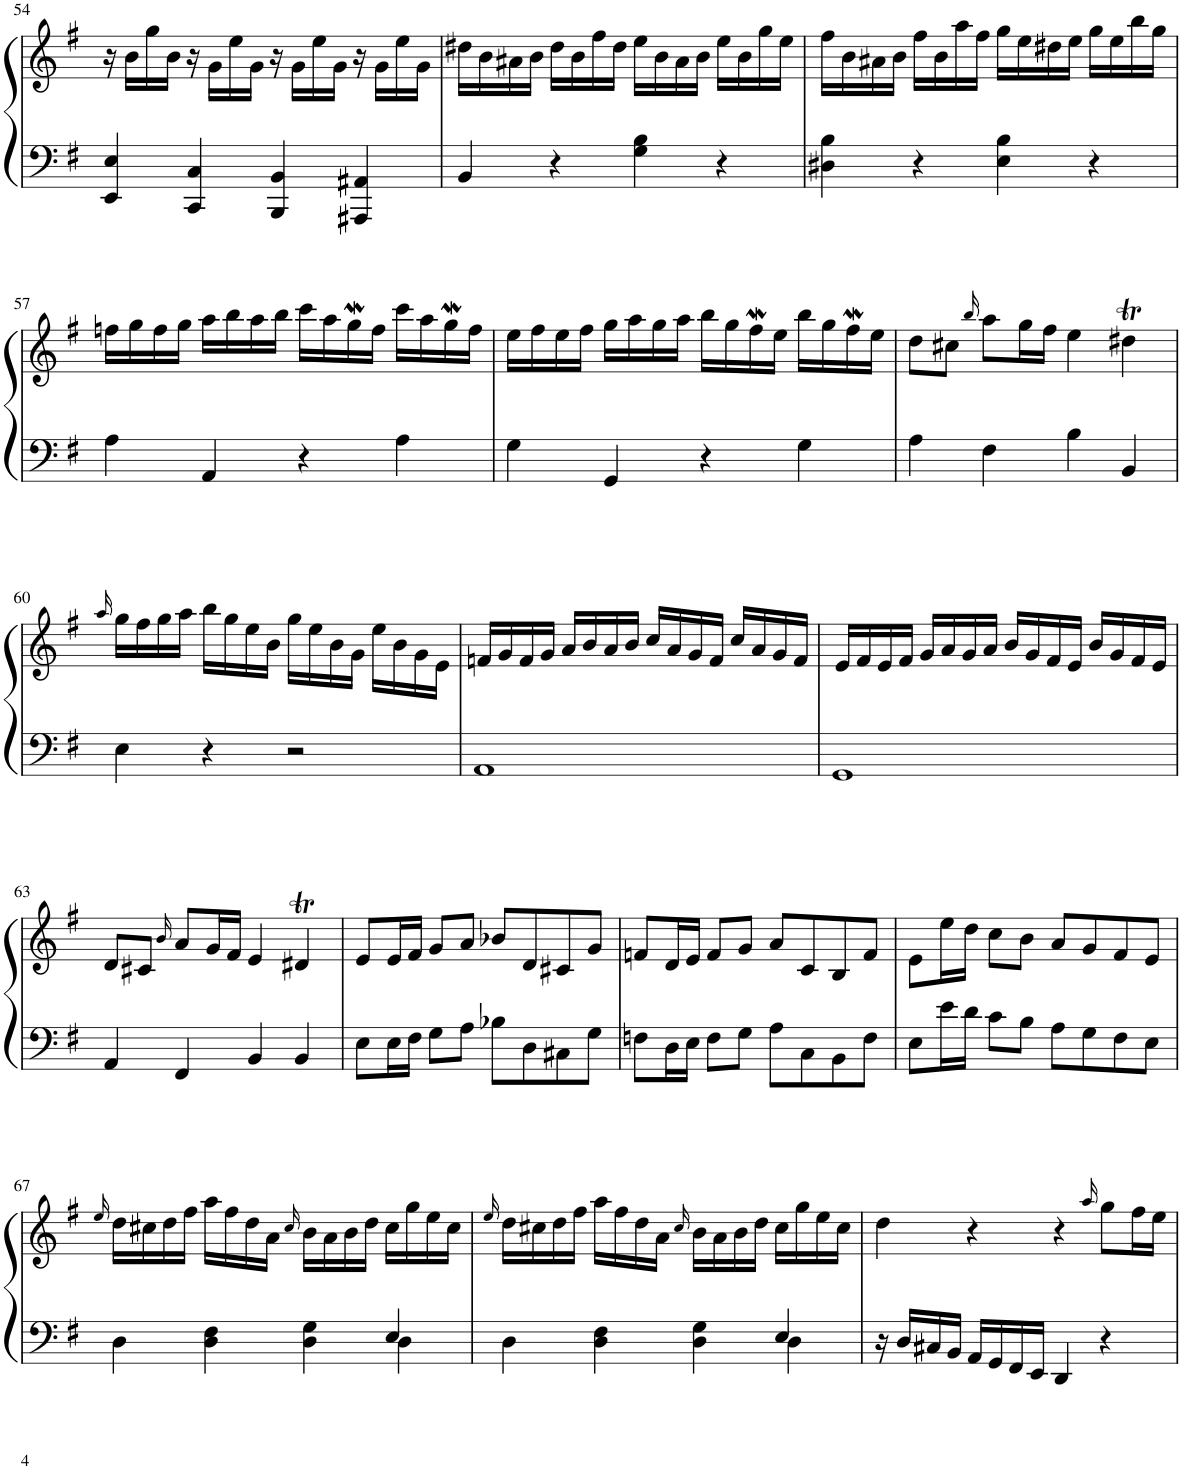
**kern	**kern
*part1	*part1
*staff2	*staff1
*I"Piano	*
*I'Pno.	*
!!LO:PB:g=z
*clefF4	*clefG2
*k[f#]	*k[f#]
*M4/4	*M4/4
*met(c)	*met(c)
=54	=54
4EE/ 4E/	16r
.	16b\LL
.	16gg\
.	16b\JJ
4CC/ 4C/	16r
.	16g\LL
.	16ee\
.	16g\JJ
4BBB/ 4BB/	16r
.	16g\LL
.	16ee\
.	16g\JJ
4AAA#X/ 4AA#X/	16r
.	16g\LL
.	16ee\
.	16g\JJ
=55	=55
4BB/	16dd#X\LL
.	16b\
.	16a#X\
.	16b\JJ
4r	16dd#\LL
.	16b\
.	16ff#\
.	16dd#\JJ
4G\ 4B\	16ee\LL
.	16b\
.	16a#\
.	16b\JJ
4r	16ee\LL
.	16b\
.	16gg\
.	16ee\JJ
=56	=56
4D#X\ 4B\	16ff#\LL
.	16b\
.	16a#X\
.	16b\JJ
4r	16ff#\LL
.	16b\
.	16aa\
.	16ff#\JJ
4E\ 4B\	16gg\LL
.	16ee\
.	16dd#X\
.	16ee\JJ
4r	16gg\LL
.	16ee\
.	16bb\
.	16gg\JJ
!!LO:LB:g=z
=57	=57
4A\	16ffn\LL
.	16gg\
.	16ff\
.	16gg\JJ
4AA/	16aa\LL
.	16bb\
.	16aa\
.	16bb\JJ
4r	16ccc\LL
.	16aa\
.	16ggw\
.	16ff\JJ
4A\	16ccc\LL
.	16aa\
.	16ggw\
.	16ff\JJ
=58	=58
4G\	16ee\LL
.	16ff#\
.	16ee\
.	16ff#\JJ
4GG/	16gg\LL
.	16aa\
.	16gg\
.	16aa\JJ
4r	16bb\LL
.	16gg\
.	16ff#W\
.	16ee\JJ
4G\	16bb\LL
.	16gg\
.	16ff#W\
.	16ee\JJ
=59	=59
4A\	8dd\L
.	8cc#X\J
.	16qbb/
4F#\	8aa\L
.	16gg\L
.	16ff#\JJ
4B\	4ee\
4BB/	4dd#Xt\
!!LO:LB:g=z
=60	=60
.	16qaa/
4E\	16gg\LL
.	16ff#\
.	16gg\
.	16aa\JJ
4r	16bb\LL
.	16gg\
.	16ee\
.	16b\JJ
2r	16gg\LL
.	16ee\
.	16b\
.	16g\JJ
.	16ee\LL
.	16b\
.	16g\
.	16e\JJ
=61	=61
1AA	16fn/LL
.	16g/
.	16f/
.	16g/JJ
.	16a/LL
.	16b/
.	16a/
.	16b/JJ
.	16cc/LL
.	16a/
.	16g/
.	16f/JJ
.	16cc/LL
.	16a/
.	16g/
.	16f/JJ
=62	=62
1GG	16e/LL
.	16f#/
.	16e/
.	16f#/JJ
.	16g/LL
.	16a/
.	16g/
.	16a/JJ
.	16b/LL
.	16g/
.	16f#/
.	16e/JJ
.	16b/LL
.	16g/
.	16f#/
.	16e/JJ
!!LO:LB:g=z
=63	=63
4AA/	8d/L
.	8c#X/J
.	16qb/
4FF#/	8a/L
.	16g/L
.	16f#/JJ
4BB/	4e/
4BB/	4d#Xt/
=64	=64
8E\L	8e/L
16E\L	16e/L
16F#\JJ	16f#/JJ
8G\L	8g/L
8A\J	8a/J
8B-X\L	8b-X/L
8D\	8d/
8C#X\	8c#X/
8G\J	8g/J
=65	=65
8Fn\L	8fn/L
16D\L	16d/L
16E\JJ	16e/JJ
8F\L	8f/L
8G\J	8g/J
8A\L	8a/L
8C\	8c/
8BB\	8B/
8F\J	8f/J
=66	=66
8E\L	8e\L
16e\L	16ee\L
16d\JJ	16dd\JJ
8c\L	8cc\L
8B\J	8b\J
8A\L	8a/L
8G\	8g/
8F#\	8f#/
8E\J	8e/J
!!LO:LB:g=z
=67	=67
.	16qee/
*^	*
4D\	2.ryy	16dd\LL
.	.	16cc#X\
.	.	16dd\
.	.	16ff#\JJ
4D\ 4F#\	.	16aa\LL
.	.	16ff#\
.	.	16dd\
.	.	16a\JJ
.	.	16qcc#/
4D\ 4G\	.	16b\LL
.	.	16a\
.	.	16b\
.	.	16dd\JJ
4E/	4D\	16cc#\LL
.	.	16gg\
.	.	16ee\
.	.	16cc#\JJ
=68	=68	=68
.	.	16qee/
4D\	2.ryy	16dd\LL
.	.	16cc#X\
.	.	16dd\
.	.	16ff#\JJ
4D\ 4F#\	.	16aa\LL
.	.	16ff#\
.	.	16dd\
.	.	16a\JJ
.	.	16qcc#/
4D\ 4G\	.	16b\LL
.	.	16a\
.	.	16b\
.	.	16dd\JJ
4E/	4D\	16cc#\LL
.	.	16gg\
.	.	16ee\
.	.	16cc#\JJ
*v	*v	*
=69	=69
16r	4dd\
16D/LL	.
16C#X/	.
16BB/JJ	.
16AA/LL	4r
16GG/	.
16FF#/	.
16EE/JJ	.
4DD/	4r
.	16qaa/
4r	8gg\L
.	16ff#\L
.	16ee\JJ
=	=
*-	*-
